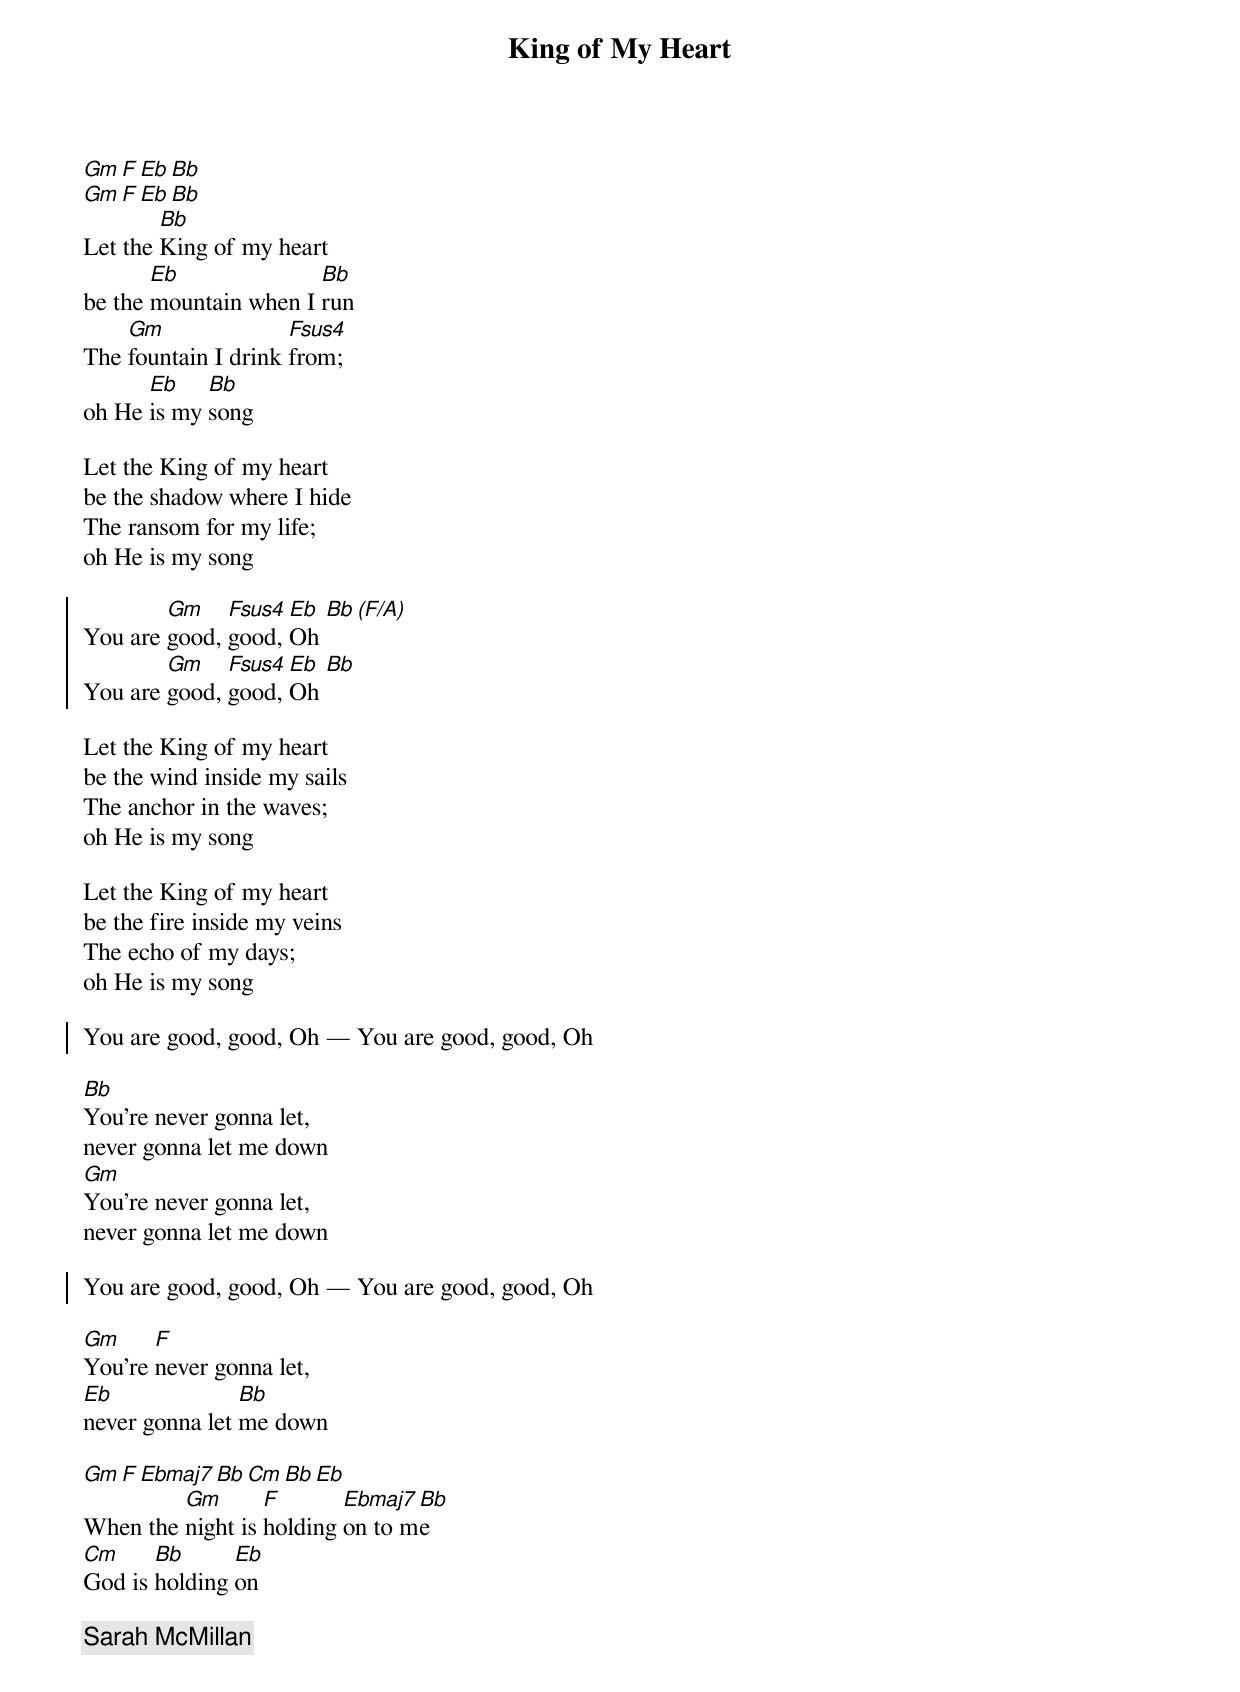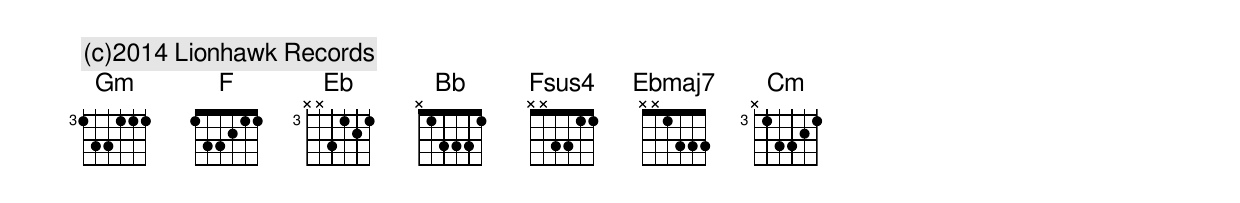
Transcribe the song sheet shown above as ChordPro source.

{title:King of My Heart}
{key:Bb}
[Gm][F][Eb][Bb]
[Gm][F][Eb][Bb]
Let the [Bb]King of my heart
be the [Eb]mountain when I [Bb]run
The [Gm]fountain I drink [Fsus4]from;
oh He [Eb]is my [Bb]song

Let the King of my heart
be the shadow where I hide
The ransom for my life;
oh He is my song

{start_of_chorus}
You are [Gm]good, [Fsus4]good, [Eb]Oh [Bb][(F/A)]
You are [Gm]good, [Fsus4]good, [Eb]Oh [Bb]
{end_of_chorus}

Let the King of my heart
be the wind inside my sails
The anchor in the waves;
oh He is my song

Let the King of my heart
be the fire inside my veins
The echo of my days;
oh He is my song

{start_of_chorus}
You are good, good, Oh — You are good, good, Oh
{end_of_chorus}

[Bb]You're never gonna let,
never gonna let me down
[Gm]You're never gonna let,
never gonna let me down
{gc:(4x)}

{start_of_chorus}
You are good, good, Oh — You are good, good, Oh
{end_of_chorus}

[Gm]You're [F]never gonna let,
[Eb]never gonna let [Bb]me down

[Gm][F][Ebmaj7][Bb][Cm][Bb][Eb]
When the [Gm]night is [F]holding [Ebmaj7]on to m[Bb]e
[Cm]God is [Bb]holding [Eb]on

{comment:Sarah McMillan}
{comment:(c)2014 Lionhawk Records}
